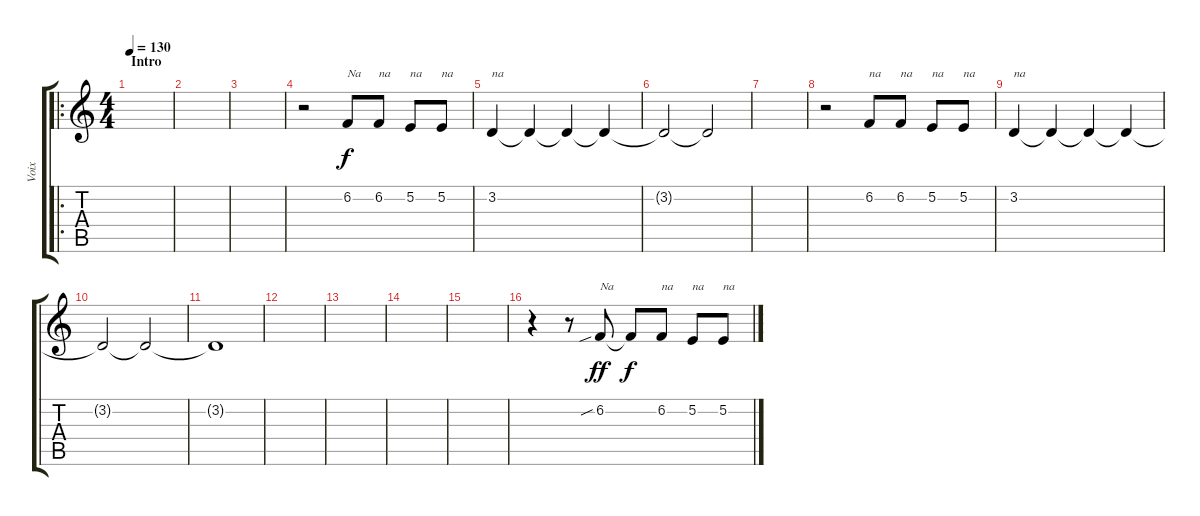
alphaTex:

\track ("Voix" "Voix") {instrument clarinet}
\staff {score tabs}
\tuning (E4 B3 G3 D3 A2 E2) {hide}
\ro
\ts (4 4)
\section ("" "Intro")
\tempo 130
\clef g2
\ks c
|
|
|
r.2 6.2.8{txt "Na"} 6.2.8{txt "na"} 5.2.8{txt "na"} 5.2.8{txt "na"} |
3.2.4{txt "na"} 3.2{t}.4{volume 14} 3.2{t}.4{volume 12} 3.2{t}.4{volume 10} |
3.2{t}.2{volume 8} 3.2{t}.2{volume 5} |
|
r.2{volume 16} 6.2.8{txt "na"} 6.2.8{txt "na"} 5.2.8{txt "na"} 5.2.8{txt "na"} |
3.2.4{txt "na"} 3.2{t}.4{volume 14} 3.2{t}.4{volume 12} 3.2{t}.4{volume 10} |
3.2{t}.2{volume 8} 3.2{t}.2{volume 6} |
3.2{t}.1{volume 4} |
|
|
|
|
r.4{volume 16} r.8 6.2{sib}.8{txt "Na" dy ff} 6.2{t}.8{dy f} 6.2.8{txt "na"} 5.2.8{txt "na"} 5.2.8{txt "na"}
